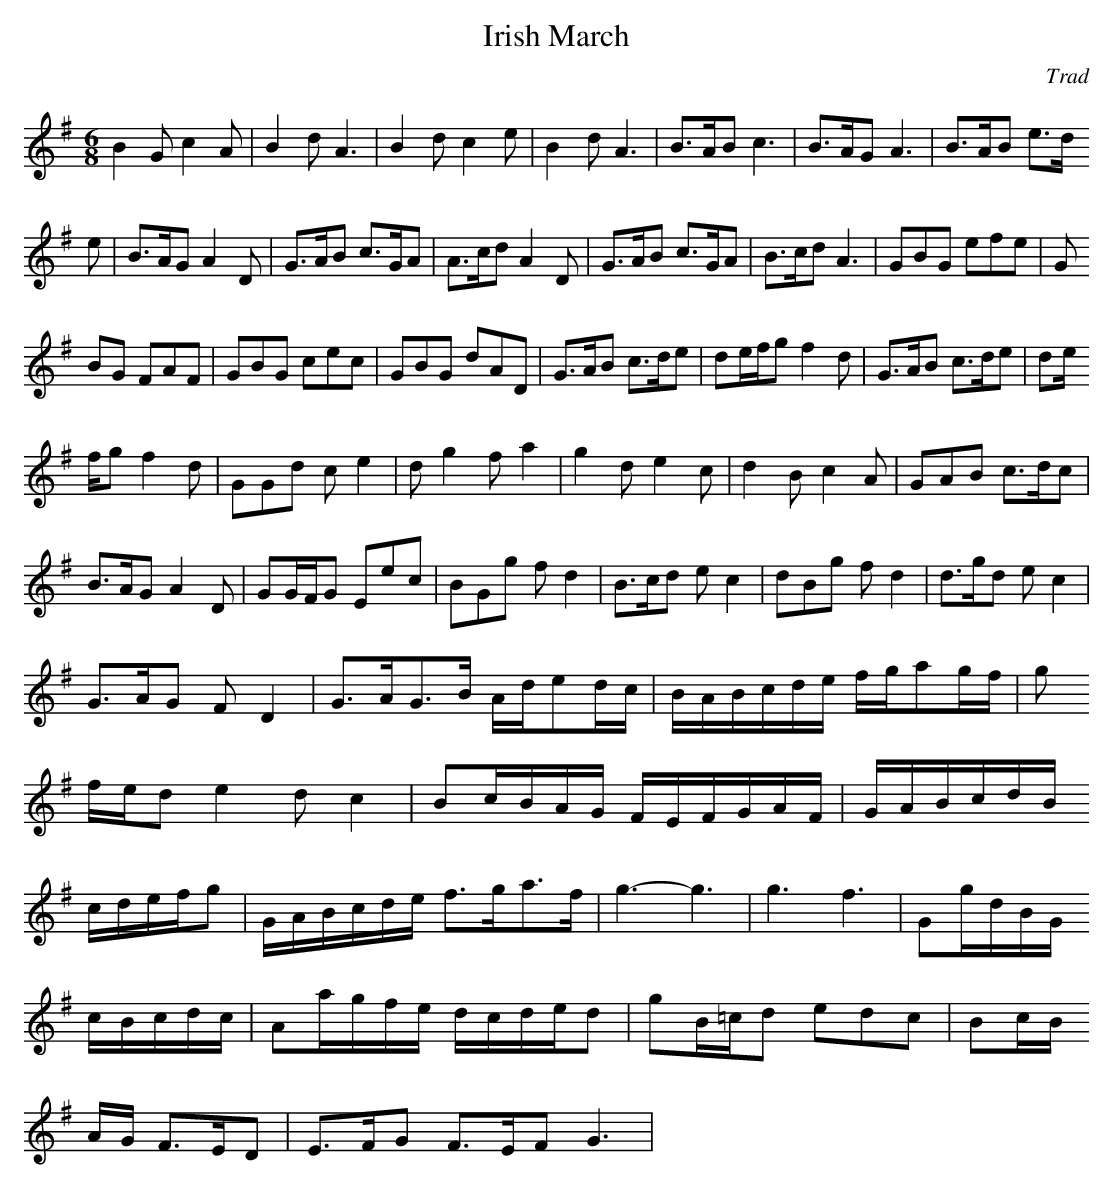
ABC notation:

X:1
T:Irish March
M:6/8
L:1/8
C:Trad
K:G
B2 G c2 A | B2 d A3 | B2 d c2 e | B2 d A3 | B>AB c3 | B>AG A3 | B>AB e>d
e | B>AG A2 D | G>AB c>GA | A>cd A2D | G>AB c>GA | B>cd A3 | GBG efe | G
BG FAF | GBG cec | GBG dAD | G>AB c>de | de/2f/2g f2 d | G>AB c>de | de/
2f/2g f2 d | GGd c e2 | d g2 f a2 | g2 d e2 c | d2 B c2 A | G?AB c>dc |
B>AG A2 D | GG/2F/2G Eec | BGg f d2 | B>cd e c2 | dBg f d2 | d>gd e c2 |
G>AG F D2 | G>AG>B A/2d/2ed/2c/2 | B/2A/2B/2c/2d/2e/2 f/2g/2ag/2f/2 | g
f/2e/2d e2 d c2 | Bc/2B/2A/2G/2 F/2E/2F/2G/2A/2F/2 | G/2A/2B/2c/2d/2B/2
c/2d/2e/2f/2g | G/2A/2B/2c/2d/2e/2 f>ga>f | g3-g3 | g3 f3 | Gg/2d/2B/2G/
2 c/2B/2c/2d/2c/2| Aa/2g/2f/2e/2 d/2c/2d/2e/2d | gB/2=c/2d edc | Bc/2B/2
A/2G/2 F>ED | E>FG F>EF G3 |
